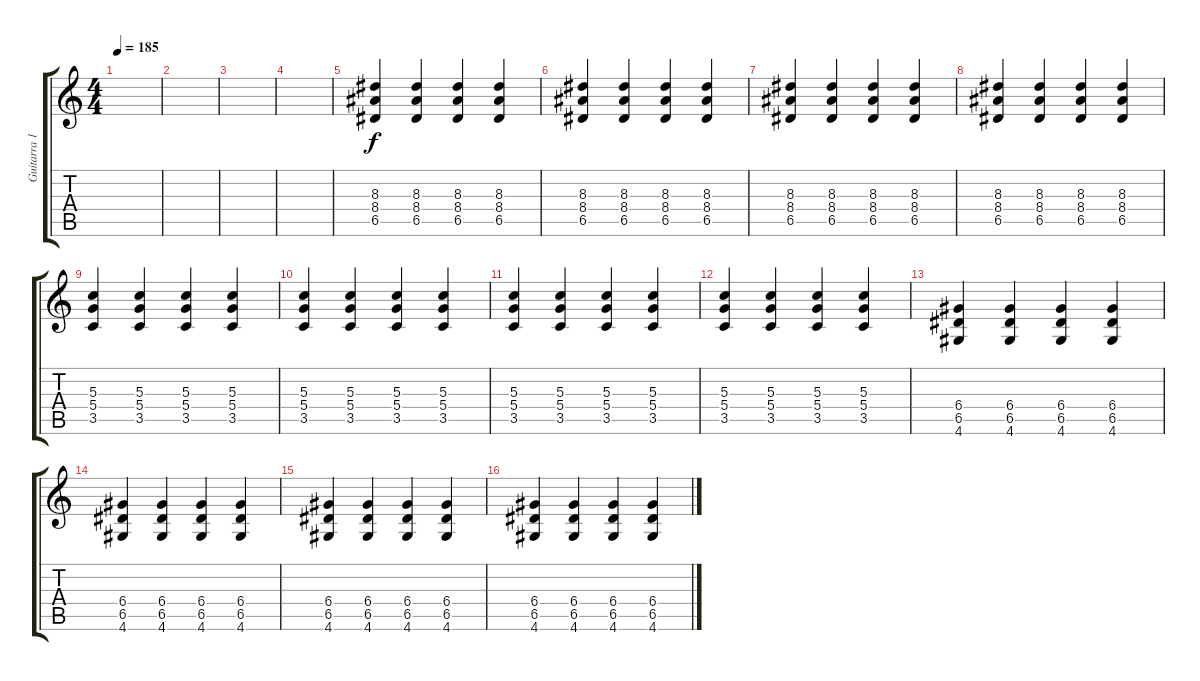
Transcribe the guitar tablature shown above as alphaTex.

\track ("Guitarra 1" "Guitarra 1") {instrument distortionguitar}
\staff {score tabs}
\tuning (E4 B3 G3 D3 A2 E2) {hide}
\ts (4 4)
\tempo 185
\clef g2
\ks c
|
|
|
|
(8.3 8.4 6.5).4 (8.3 8.4 6.5).4 (8.3 8.4 6.5).4 (8.3 8.4 6.5).4 |
(8.3 8.4 6.5).4 (8.3 8.4 6.5).4 (8.3 8.4 6.5).4 (8.3 8.4 6.5).4 |
(8.3 8.4 6.5).4 (8.3 8.4 6.5).4 (8.3 8.4 6.5).4 (8.3 8.4 6.5).4 |
(8.3 8.4 6.5).4 (8.3 8.4 6.5).4 (8.3 8.4 6.5).4 (8.3 8.4 6.5).4 |
(5.3 5.4 3.5).4 (5.3 5.4 3.5).4 (5.3 5.4 3.5).4 (5.3 5.4 3.5).4 |
(5.3 5.4 3.5).4 (5.3 5.4 3.5).4 (5.3 5.4 3.5).4 (5.3 5.4 3.5).4 |
(5.3 5.4 3.5).4 (5.3 5.4 3.5).4 (5.3 5.4 3.5).4 (5.3 5.4 3.5).4 |
(5.3 5.4 3.5).4 (5.3 5.4 3.5).4 (5.3 5.4 3.5).4 (5.3 5.4 3.5).4 |
(6.4 6.5 4.6).4 (6.4 6.5 4.6).4 (6.4 6.5 4.6).4 (6.4 6.5 4.6).4 |
(6.4 6.5 4.6).4 (6.4 6.5 4.6).4 (6.4 6.5 4.6).4 (6.4 6.5 4.6).4 |
(6.4 6.5 4.6).4 (6.4 6.5 4.6).4 (6.4 6.5 4.6).4 (6.4 6.5 4.6).4 |
(6.4 6.5 4.6).4 (6.4 6.5 4.6).4 (6.4 6.5 4.6).4 (6.4 6.5 4.6).4
